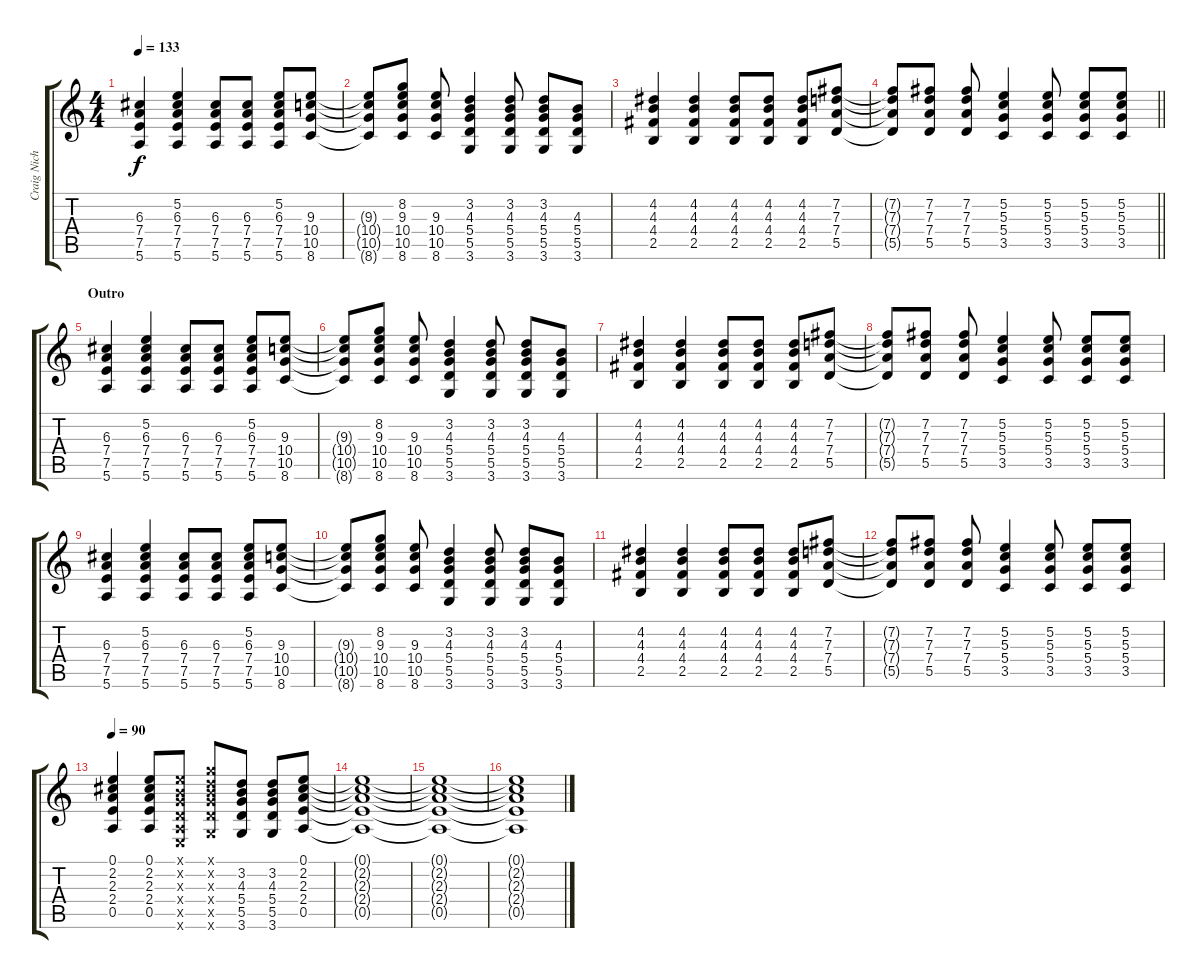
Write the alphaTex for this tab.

\track ("Craig Nicholls (Guitar Track)" "Craig Nich") {instrument distortionguitar}
\staff {score tabs}
\tuning (E4 B3 G3 D3 A2 E2) {hide}
\ts (4 4)
\tempo 133
\clef g2
\ks c
(6.3 7.4 7.5 5.6).4{dy f} (5.2 6.3 7.4 7.5 5.6).4 (6.3 7.4 7.5 5.6).8 (6.3 7.4 7.5 5.6).8 (5.2 6.3 7.4 7.5 5.6).8 (9.3 10.4 10.5 8.6).8 |
(9.3{t} 10.4{t} 10.5{t} 8.6{t}).8 (8.2 9.3 10.4 10.5 8.6).8 (9.3 10.4 10.5 8.6).8 (3.2 4.3 5.4 5.5 3.6).4 (3.2 4.3 5.4 5.5 3.6).8 (3.2 4.3 5.4 5.5 3.6).8 (4.3 5.4 5.5 3.6).8 |
(4.2 4.3 4.4 2.5).4 (4.2 4.3 4.4 2.5).4 (4.2 4.3 4.4 2.5).8 (4.2 4.3 4.4 2.5).8 (4.2 4.3 4.4 2.5).8 (7.2 7.3 7.4 5.5).8 |
\barLineRight lightlight
(7.2{t} 7.3{t} 7.4{t} 5.5{t}).8 (7.2 7.3 7.4 5.5).8 (7.2 7.3 7.4 5.5).8 (5.2 5.3 5.4 3.5).4 (5.2 5.3 5.4 3.5).8 (5.2 5.3 5.4 3.5).8 (5.2 5.3 5.4 3.5).8 |
\section ("" "Outro")
(6.3 7.4 7.5 5.6).4 (5.2 6.3 7.4 7.5 5.6).4 (6.3 7.4 7.5 5.6).8 (6.3 7.4 7.5 5.6).8 (5.2 6.3 7.4 7.5 5.6).8 (9.3 10.4 10.5 8.6).8 |
(9.3{t} 10.4{t} 10.5{t} 8.6{t}).8 (8.2 9.3 10.4 10.5 8.6).8 (9.3 10.4 10.5 8.6).8 (3.2 4.3 5.4 5.5 3.6).4 (3.2 4.3 5.4 5.5 3.6).8 (3.2 4.3 5.4 5.5 3.6).8 (4.3 5.4 5.5 3.6).8 |
(4.2 4.3 4.4 2.5).4 (4.2 4.3 4.4 2.5).4 (4.2 4.3 4.4 2.5).8 (4.2 4.3 4.4 2.5).8 (4.2 4.3 4.4 2.5).8 (7.2 7.3 7.4 5.5).8 |
(7.2{t} 7.3{t} 7.4{t} 5.5{t}).8 (7.2 7.3 7.4 5.5).8 (7.2 7.3 7.4 5.5).8 (5.2 5.3 5.4 3.5).4 (5.2 5.3 5.4 3.5).8 (5.2 5.3 5.4 3.5).8 (5.2 5.3 5.4 3.5).8 |
(6.3 7.4 7.5 5.6).4 (5.2 6.3 7.4 7.5 5.6).4 (6.3 7.4 7.5 5.6).8 (6.3 7.4 7.5 5.6).8 (5.2 6.3 7.4 7.5 5.6).8 (9.3 10.4 10.5 8.6).8 |
(9.3{t} 10.4{t} 10.5{t} 8.6{t}).8 (8.2 9.3 10.4 10.5 8.6).8 (9.3 10.4 10.5 8.6).8 (3.2 4.3 5.4 5.5 3.6).4 (3.2 4.3 5.4 5.5 3.6).8 (3.2 4.3 5.4 5.5 3.6).8 (4.3 5.4 5.5 3.6).8 |
(4.2 4.3 4.4 2.5).4 (4.2 4.3 4.4 2.5).4 (4.2 4.3 4.4 2.5).8 (4.2 4.3 4.4 2.5).8 (4.2 4.3 4.4 2.5).8 (7.2 7.3 7.4 5.5).8 |
(7.2{t} 7.3{t} 7.4{t} 5.5{t}).8 (7.2 7.3 7.4 5.5).8 (7.2 7.3 7.4 5.5).8 (5.2 5.3 5.4 3.5).4 (5.2 5.3 5.4 3.5).8 (5.2 5.3 5.4 3.5).8 (5.2 5.3 5.4 3.5).8 |
\tempo 90
(0.1 2.2 2.3 2.4 0.5).4 (0.1 2.2 2.3 2.4 0.5).8 (0.1{x} 0.2{x} 0.3{x} 0.4{x} 0.5{x} 0.6{x}).8 (3.1{x} 3.2{x} 4.3{x} 5.4{x} 5.5{x} 3.6{x}).8 (3.2 4.3 5.4 5.5 3.6).8 (3.2 4.3 5.4 5.5 3.6).8 (0.1 2.2 2.3 2.4 0.5).8 |
(0.1{t} 2.2{t} 2.3{t} 2.4{t} 0.5{t}).1 |
(0.1{t} 2.2{t} 2.3{t} 2.4{t} 0.5{t}).1{volume 0} |
(0.1{t} 2.2{t} 2.3{t} 2.4{t} 0.5{t}).1
